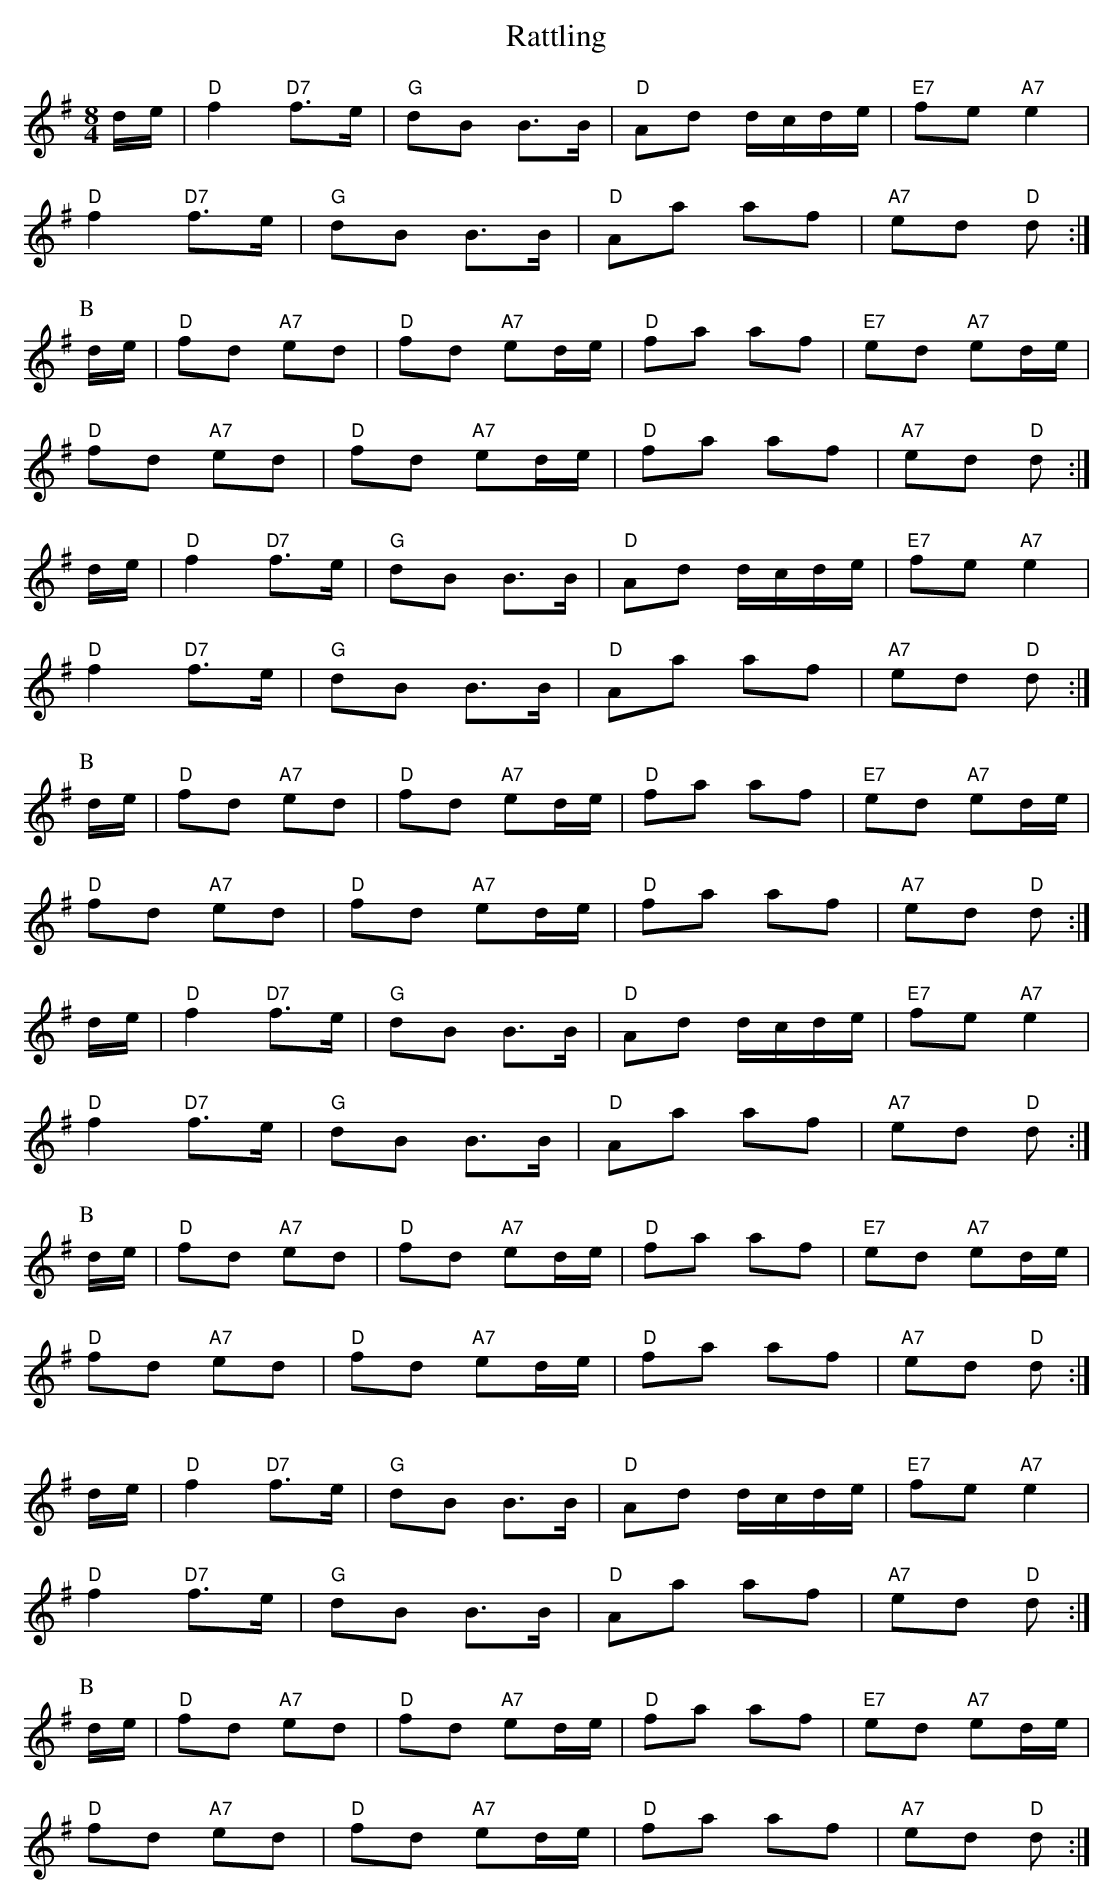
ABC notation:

X:1
T:Rattling
M:8/4
L:1/8
K:G
d/2e/2|"D"f2 "D7"f3/2e/2|"G"dB B3/2B/2|"D"Ad d/2c/2d/2e/2|"E7"fe "A7"e2|
\
"D"f2 "D7"f3/2e/2|"G"dB B3/2B/2|"D"Aa af|"A7"ed "D"d:|
P:B
d/2e/2|"D"fd "A7"ed|"D"fd "A7"ed/2e/2|"D"fa af|"E7"ed "A7"ed/2e/2|
"D"fd "A7"ed|"D"fd "A7"ed/2e/2|"D"fa af|"A7"ed "D"d:|
d/2e/2|"D"f2 "D7"f3/2e/2|"G"dB B3/2B/2|"D"Ad d/2c/2d/2e/2|"E7"fe "A7"e2|
\
"D"f2 "D7"f3/2e/2|"G"dB B3/2B/2|"D"Aa af|"A7"ed "D"d:|
P:B
d/2e/2|"D"fd "A7"ed|"D"fd "A7"ed/2e/2|"D"fa af|"E7"ed "A7"ed/2e/2|
"D"fd "A7"ed|"D"fd "A7"ed/2e/2|"D"fa af|"A7"ed "D"d:|
d/2e/2|"D"f2 "D7"f3/2e/2|"G"dB B3/2B/2|"D"Ad d/2c/2d/2e/2|"E7"fe "A7"e2|
\
"D"f2 "D7"f3/2e/2|"G"dB B3/2B/2|"D"Aa af|"A7"ed "D"d:|
P:B
d/2e/2|"D"fd "A7"ed|"D"fd "A7"ed/2e/2|"D"fa af|"E7"ed "A7"ed/2e/2|
"D"fd "A7"ed|"D"fd "A7"ed/2e/2|"D"fa af|"A7"ed "D"d:|
d/2e/2|"D"f2 "D7"f3/2e/2|"G"dB B3/2B/2|"D"Ad d/2c/2d/2e/2|"E7"fe "A7"e2|
\
"D"f2 "D7"f3/2e/2|"G"dB B3/2B/2|"D"Aa af|"A7"ed "D"d:|
P:B
d/2e/2|"D"fd "A7"ed|"D"fd "A7"ed/2e/2|"D"fa af|"E7"ed "A7"ed/2e/2|
"D"fd "A7"ed|"D"fd "A7"ed/2e/2|"D"fa af|"A7"ed "D"d:|
